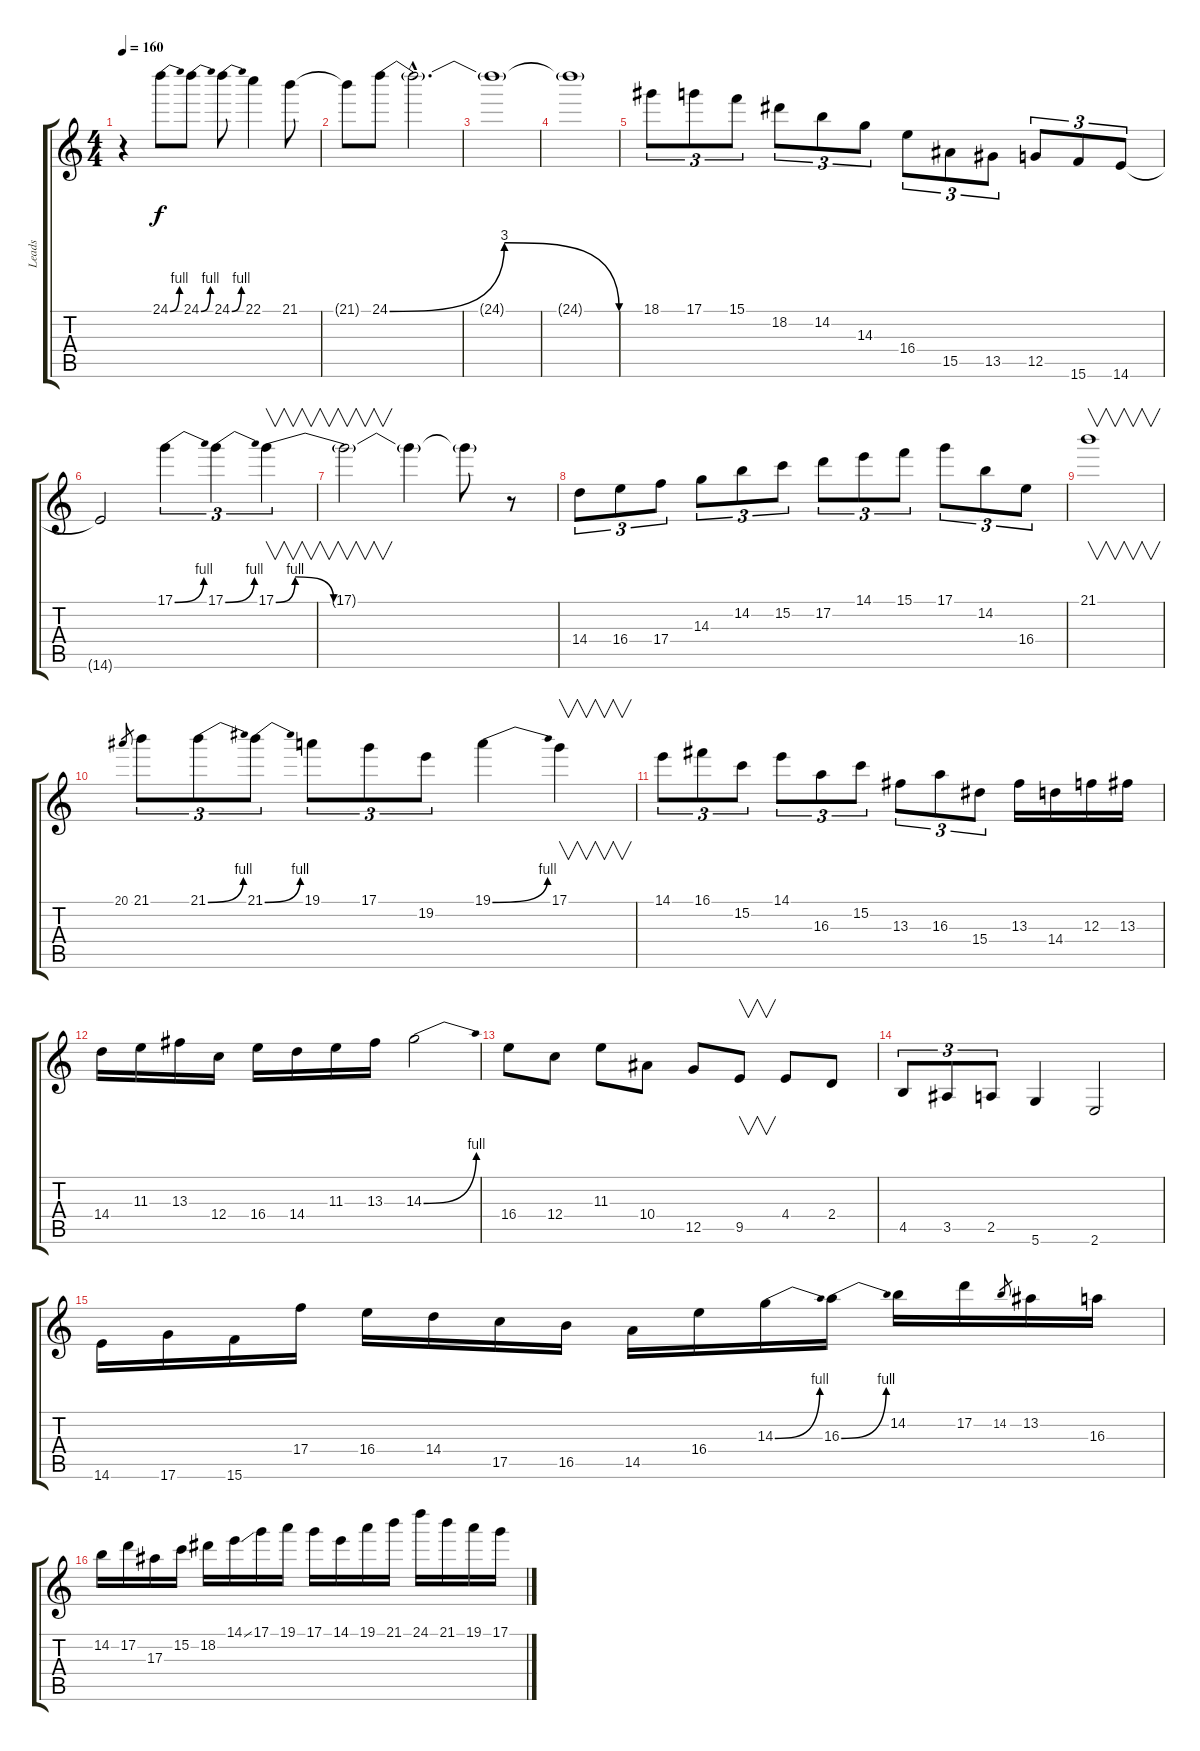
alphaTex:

\track ("Leads" "Leads") {instrument distortionguitar}
\staff {score tabs}
\tuning (D4 A3 F3 C3 G2 D2) {hide}
\ts (4 4)
\tempo 160
\clef g2
\ks c
r.4{dy f} 24.1{be (bend 0 0 60 4)}.8 24.1{be (bend 0 0 60 4)}.8 24.1{be (bend 0 0 60 4)}.8 22.1.4 21.1.8 |
21.1{t}.8 24.1{be (bendrelease 0 0 30 12 30 12 60 0)}.8 24.1{hac t}.2{d} |
24.1{t}.1 |
24.1{t}.1 |
18.1.8{tu (3 2)} 17.1.8{tu (3 2)} 15.1.8{tu (3 2)} 18.2.8{tu (3 2)} 14.2.8{tu (3 2)} 14.3.8{tu (3 2)} 16.4.8{tu (3 2)} 15.5.8{tu (3 2)} 13.5.8{tu (3 2)} 12.5.8{tu (3 2)} 15.6.8{tu (3 2)} 14.6.8{tu (3 2)} |
14.6{t}.2 17.1{be (bend 0 0 60 4)}.4{tu (3 2)} 17.1{be (bend 0 0 60 4)}.4{tu (3 2)} 17.1{be (custom 0 0 5 4 15 0 30 0 60 0)}.4{v tu (3 2)} |
17.1{t}.2{v} 17.1{t}.4 17.1{t}.8 r.8 |
14.4.8{tu (3 2)} 16.4.8{tu (3 2)} 17.4.8{tu (3 2)} 14.3.8{tu (3 2)} 14.2.8{tu (3 2)} 15.2.8{tu (3 2)} 17.2.8{tu (3 2)} 14.1.8{tu (3 2)} 15.1.8{tu (3 2)} 17.1.8{tu (3 2)} 14.2.8{tu (3 2)} 16.4.8{tu (3 2)} |
21.1.1{v} |
20.1.8{gr} 21.1.8{tu (3 2)} 21.1{be (bend 0 0 60 4)}.8{tu (3 2)} 21.1{be (bend 0 0 60 4)}.8{tu (3 2)} 19.1.8{tu (3 2)} 17.1.8{tu (3 2)} 19.2.8{tu (3 2)} 19.1{be (bend 0 0 60 4)}.4 17.1.4{v} |
14.1.8{tu (3 2)} 16.1.8{tu (3 2)} 15.2.8{tu (3 2)} 14.1.8{tu (3 2)} 16.3.8{tu (3 2)} 15.2.8{tu (3 2)} 13.3.8{tu (3 2)} 16.3.8{tu (3 2)} 15.4.8{tu (3 2)} 13.3.16 14.4.16 12.3.16 13.3.16 |
14.4.16 11.3.16 13.3.16 12.4.16 16.4.16 14.4.16 11.3.16 13.3.16 14.3{be (bend 0 0 60 4)}.2 |
16.4.8 12.4.8 11.3.8 10.4.8 12.5.8 9.5.8{v} 4.4.8 2.4.8 |
4.5.8{tu (3 2)} 3.5.8{tu (3 2)} 2.5.8{tu (3 2)} 5.6.4 2.6.2 |
14.6.16 17.6.16 15.6.16 17.4.16 16.4.16 14.4.16 17.5.16 16.5.16 14.5.16 16.4.16 14.3{be (bend 0 0 60 4)}.16 16.3{be (bend 0 0 60 4)}.16 14.2.16 17.2.16 14.2.8{gr} 13.2.16 16.3.16 |
14.2.16 17.2.16 17.3.16 15.2.16 18.2.16 14.1{ss}.16 17.1.16 19.1.16 17.1.16 14.1.16 19.1.16 21.1.16 24.1.16 21.1.16 19.1.16 17.1.16
